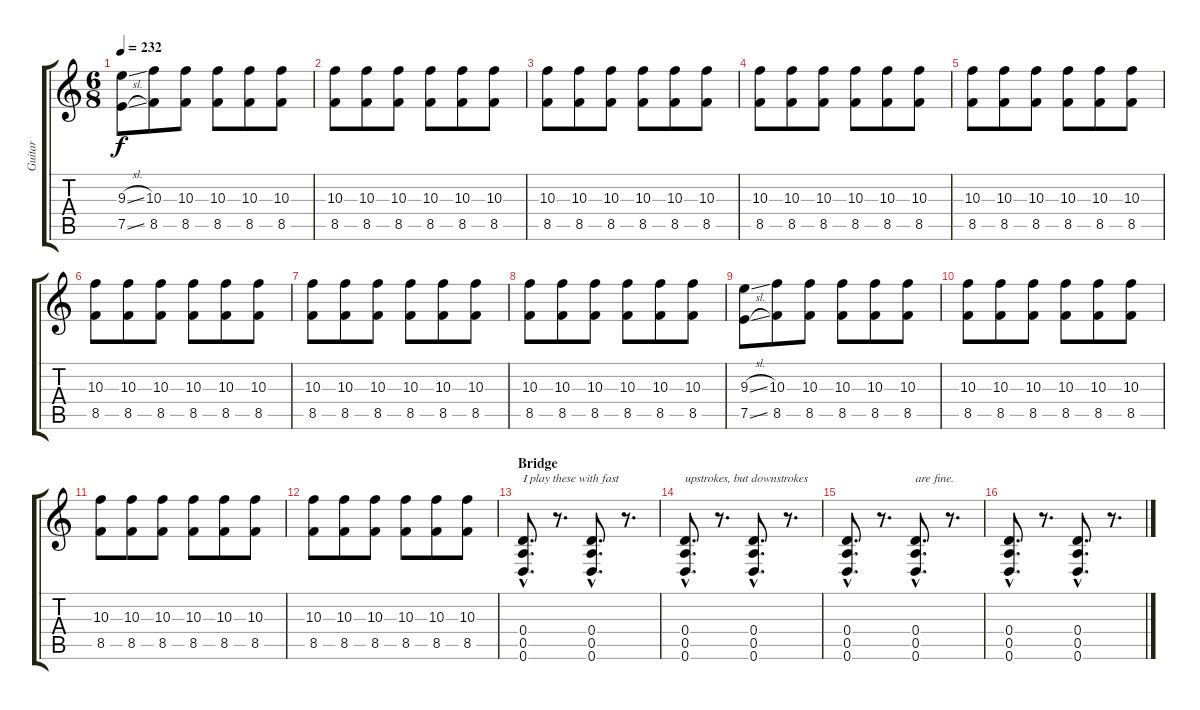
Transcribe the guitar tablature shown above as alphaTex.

\track ("Guitar" "Guitar") {instrument distortionguitar}
\staff {score tabs}
\tuning (E4 B3 G3 D3 A2 D2) {hide}
\ts (6 8)
\tempo 232
\clef g2
\ks c
(9.3{sl} 7.5{sl}).8{dy f} (10.3 8.5).8 (10.3 8.5).8 (10.3 8.5).8 (10.3 8.5).8 (10.3 8.5).8 |
(10.3 8.5).8 (10.3 8.5).8 (10.3 8.5).8 (10.3 8.5).8 (10.3 8.5).8 (10.3 8.5).8 |
(10.3 8.5).8 (10.3 8.5).8 (10.3 8.5).8 (10.3 8.5).8 (10.3 8.5).8 (10.3 8.5).8 |
(10.3 8.5).8 (10.3 8.5).8 (10.3 8.5).8 (10.3 8.5).8 (10.3 8.5).8 (10.3 8.5).8 |
(10.3 8.5).8 (10.3 8.5).8 (10.3 8.5).8 (10.3 8.5).8 (10.3 8.5).8 (10.3 8.5).8 |
(10.3 8.5).8 (10.3 8.5).8 (10.3 8.5).8 (10.3 8.5).8 (10.3 8.5).8 (10.3 8.5).8 |
(10.3 8.5).8 (10.3 8.5).8 (10.3 8.5).8 (10.3 8.5).8 (10.3 8.5).8 (10.3 8.5).8 |
(10.3 8.5).8 (10.3 8.5).8 (10.3 8.5).8 (10.3 8.5).8 (10.3 8.5).8 (10.3 8.5).8 |
(9.3{sl} 7.5{sl}).8 (10.3 8.5).8 (10.3 8.5).8 (10.3 8.5).8 (10.3 8.5).8 (10.3 8.5).8 |
(10.3 8.5).8 (10.3 8.5).8 (10.3 8.5).8 (10.3 8.5).8 (10.3 8.5).8 (10.3 8.5).8 |
(10.3 8.5).8 (10.3 8.5).8 (10.3 8.5).8 (10.3 8.5).8 (10.3 8.5).8 (10.3 8.5).8 |
(10.3 8.5).8 (10.3 8.5).8 (10.3 8.5).8 (10.3 8.5).8 (10.3 8.5).8 (10.3 8.5).8 |
\section ("" "Bridge")
(0.4{hac} 0.5{hac} 0.6{hac}).8{d txt "I play these with fast" volume 13} r.8{d} (0.4{hac} 0.5{hac} 0.6{hac}).8{d} r.8{d} |
(0.4{hac} 0.5{hac} 0.6{hac}).8{d txt "upstrokes, but downstrokes"} r.8{d} (0.4{hac} 0.5{hac} 0.6{hac}).8{d} r.8{d} |
(0.4{hac} 0.5{hac} 0.6{hac}).8{d} r.8{d} (0.4{hac} 0.5{hac} 0.6{hac}).8{d txt "are fine."} r.8{d} |
(0.4{hac} 0.5{hac} 0.6{hac}).8{d} r.8{d} (0.4{hac} 0.5{hac} 0.6{hac}).8{d} r.8{d}
